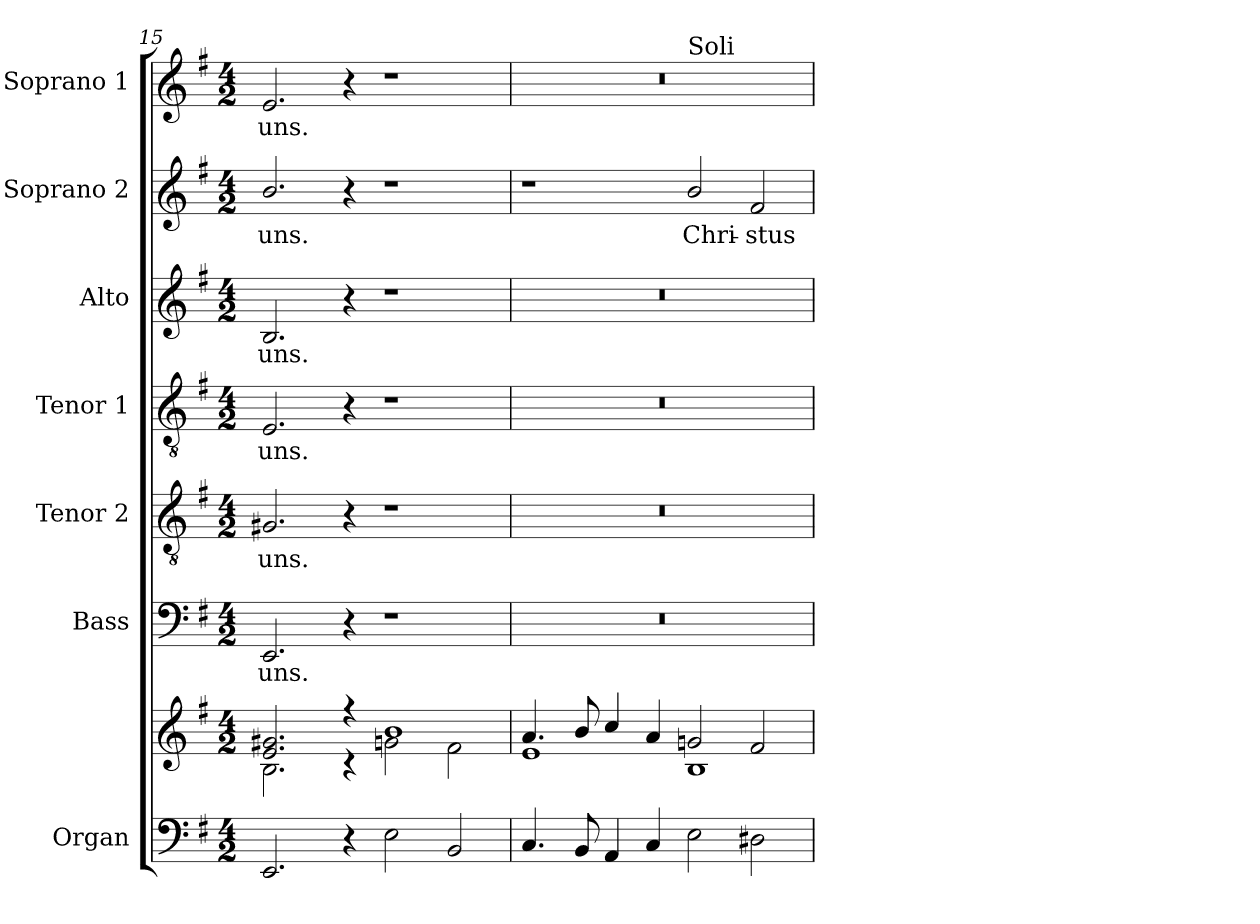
**kern	**kern	**kern	**text	**kern	**text	**kern	**text	**kern	**text	**kern	**text	**kern	**text
*part7	*part7	*part6	*part6	*part5	*part5	*part4	*part4	*part3	*part3	*part2	*part2	*part1	*part1
*staff8	*staff7	*staff6	*staff6	*staff5	*staff5	*staff4	*staff4	*staff3	*staff3	*staff2	*staff2	*staff1	*staff1
*I"Organ	*	*I"Bass	*	*I"Tenor 2	*	*I"Tenor 1	*	*I"Alto	*	*I"Soprano 2	*	*I"Soprano 1	*
*I'Org.	*	*I'B.	*	*I'T.2	*	*I'T.1	*	*I'A.	*	*I'S.2	*	*I'S.1	*
!!LO:PB:g=z
*clefF4	*clefG2	*clefF4	*	*clefGv2	*	*clefGv2	*	*clefG2	*	*clefG2	*	*clefG2	*
*	*	*	*	*ITrd7c12	*	*ITrd7c12	*	*	*	*	*	*	*
*k[f#]	*k[f#]	*k[f#]	*	*k[f#]	*	*k[f#]	*	*k[f#]	*	*k[f#]	*	*k[f#]	*
*G:	*G:	*G:	*	*G:	*	*G:	*	*G:	*	*G:	*	*G:	*
*M4/2	*M4/2	*M4/2	*	*M4/2	*	*M4/2	*	*M4/2	*	*M4/2	*	*M4/2	*
=15	=15	=15	=15	=15	=15	=15	=15	=15	=15	=15	=15	=15	=15
*	*^	*	*	*	*	*	*	*	*	*	*	*	*
!	!	!	!	!LO:LY:b:color=#000000	!	!	!	!	!	!	!	!	!	!
!	!	!	!	!	!	!LO:LY:b:color=#000000	!	!	!	!	!	!	!	!
!	!	!	!	!	!	!	!	!LO:LY:b:color=#000000	!	!	!	!	!	!
!	!	!	!	!	!	!	!	!	!	!LO:LY:b:color=#000000	!	!	!	!
!	!	!	!	!	!	!	!	!	!	!	!	!LO:LY:b:color=#000000	!	!
!	!	!	!	!	!	!	!	!	!	!	!	!	!	!LO:LY:b:color=#000000
2.EEi/	2.ei/ 2.g#Xi	2.Bi\	2.EEi/	uns.	2.GG#Xi/	uns.	2.EEi/	uns.	2.Bi/	uns.	2.bi/	uns.	2.ei/	uns.
4r	4r	4r	4r	.	4r	.	4r	.	4r	.	4r	.	4r	.
2Ei\	1bi	2gni\	1r	.	1r	.	1r	.	1r	.	1r	.	1r	.
2BBi/	.	2f#i\	.	.	.	.	.	.	.	.	.	.	.	.
=16	=16	=16	=16	=16	=16	=16	=16	=16	=16	=16	=16	=16	=16	=16
!	!	!	!LO:N:vis=1	!	!LO:N:vis=1	!	!LO:N:vis=1	!	!LO:N:vis=1	!	!	!	!LO:N:vis=1	!
*	*	*	*	*	*	*	*	*	*	*	*	*	*^	*
4.Ci/	4.ai/	1ei	0r	.	0r	.	0r	.	0r	.	1r	.	0r	1ryy	.
8BBi/	8bi/	.	.	.	.	.	.	.	.	.	.	.	.	.	.
4AAi/	4cci/	.	.	.	.	.	.	.	.	.	.	.	.	.	.
4Ci/	4ai/	.	.	.	.	.	.	.	.	.	.	.	.	.	.
!	!	!	!	!	!	!	!	!	!	!	!	!	!	!LO:TX:a:t=Soli	!
!	!	!	!	!	!	!	!	!	!	!	!	!LO:LY:b:color=#000000	!	!	!
2Ei\	2gni/	1Bi	.	.	.	.	.	.	.	.	2bi/	Chri-	.	1ryy	.
!	!	!	!	!	!	!	!	!	!	!	!	!LO:LY:b:color=#000000	!	!	!
2D#Xi\	2f#i/	.	.	.	.	.	.	.	.	.	2f#i/	-stus	.	.	.
*	*v	*v	*	*	*	*	*	*	*	*	*	*	*v	*v	*
=	=	=	=	=	=	=	=	=	=	=	=	=	=
*-	*-	*-	*-	*-	*-	*-	*-	*-	*-	*-	*-	*-	*-
